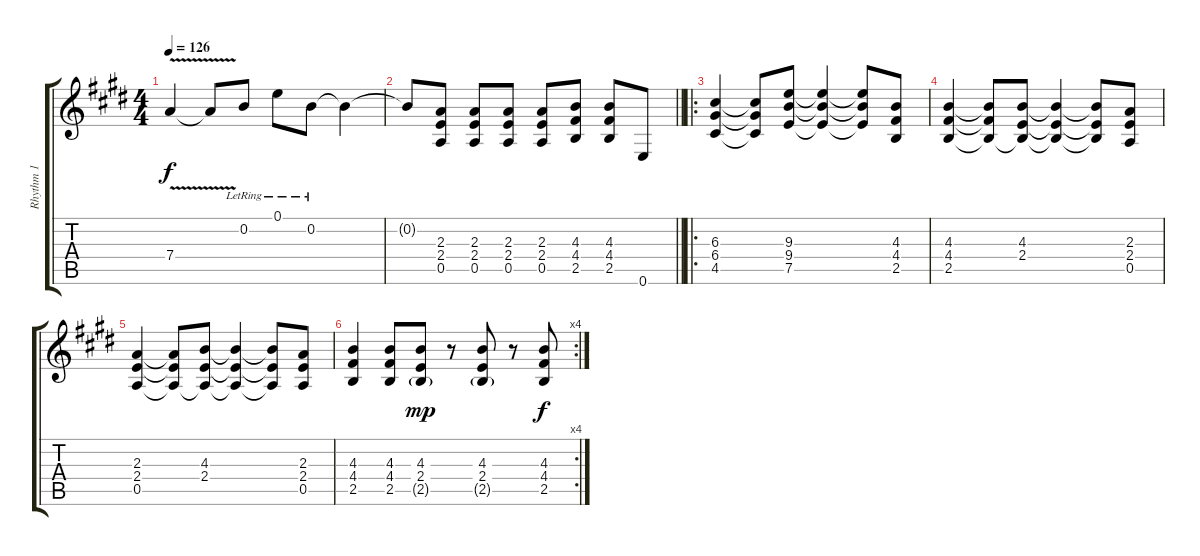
\track ("Rhythm 1" "Rhythm 1") {instrument distortionguitar}
\staff {score tabs}
\tuning (E4 B3 G3 D3 A2 E2) {hide}
\ts (4 4)
\tempo 126
\clef g2
\ks e
7.4{v}.4{dy f} 7.4{v t}.8 0.2{lr}.8 0.1{lr}.8 0.2{lr}.8 0.2{t}.4 |
\barLineRight lightlight
0.2{t}.8 (2.3 2.4 0.5).8 (2.3 2.4 0.5).8 (2.3 2.4 0.5).8 (2.3 2.4 0.5).8 (4.3 4.4 2.5).8 (4.3 4.4 2.5).8 0.6.8 |
\ro
(6.3 6.4 4.5).4 (6.3{t} 6.4{t} 4.5{t}).8 (9.3 9.4 7.5).8 (9.3{t} 9.4{t} 7.5{t}).4 (9.3{t} 9.4{t} 7.5{t}).8 (4.3 4.4 2.5).8 |
(4.3 4.4 2.5).4 (4.3{t} 4.4{t} 2.5{t}).8 (4.3 2.4 2.5{t}).8 (4.3{t} 2.4{t} 2.5{t}).4 (4.3{t} 2.4{t} 2.5{t}).8 (2.3 2.4 0.5).8 |
(2.3 2.4 0.5).4 (2.3{t} 2.4{t} 0.5{t}).8 (4.3 2.4 0.5{t}).8 (4.3{t} 2.4{t} 0.5{t}).4 (4.3{t} 2.4{t} 0.5{t}).8 (2.3 2.4 0.5).8 |
\rc 4
(4.3 4.4 2.5).4 (4.3 4.4 2.5).8 (4.3 2.4 2.5{g}).8{dy mp} r.8 (4.3 2.4 2.5{g}).8 r.8 (4.3 4.4 2.5).8{dy f}
